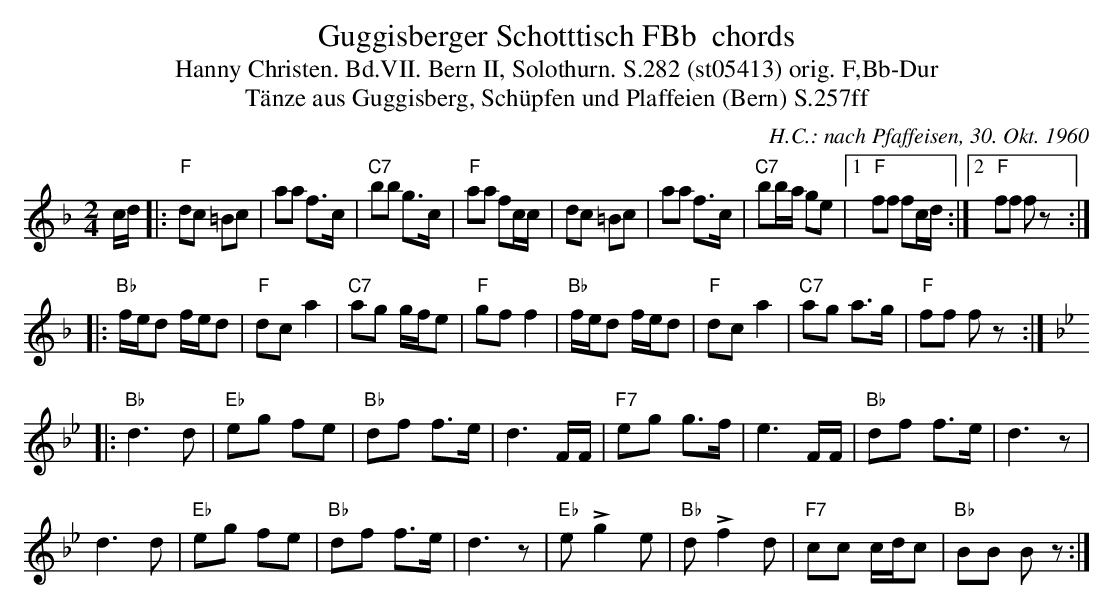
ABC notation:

X:1
T: Guggisberger Schotttisch FBb  chords
T:Hanny Christen. Bd.VII. Bern II, Solothurn. S.282 (st05413) orig. F,Bb-Dur
T: T\"anze aus Guggisberg, Sch\"upfen und Plaffeien (Bern) S.257ff
C: H.C.: nach Pfaffeisen, 30. Okt. 1960
M:2/4
L:1/8
K:F %%MIDI gchordon
c/d/ |: "F"dc =Bc | aa f>c | "C7"bb g>c | "F"aa fc/c/ | dc =Bc | aa f>c | "C7"bb/a/ ge |1 "F"ff fc/d/ :|2 "F"ff fz ::
"Bb"f/e/d f/e/d | "F"dca2 | "C7"ag g/f/e | "F"gff2 | "Bb"f/e/d f/e/d | "F"dca2 | "C7"ag a>g | "F"ff fz :: [K:Bb]
"Bb"d3d | "Eb"eg fe | "Bb"df f>e | d3F/F/ | "F7"eg g>f | e3F/F/ | "Bb"df f>e | d3z |
d3d | "Eb"eg fe | "Bb"df f>e | d3z | "Eb"e+>+g2e | "Bb"d+>+f2d | "F7"cc c/d/c | "Bb"BB Bz :|
